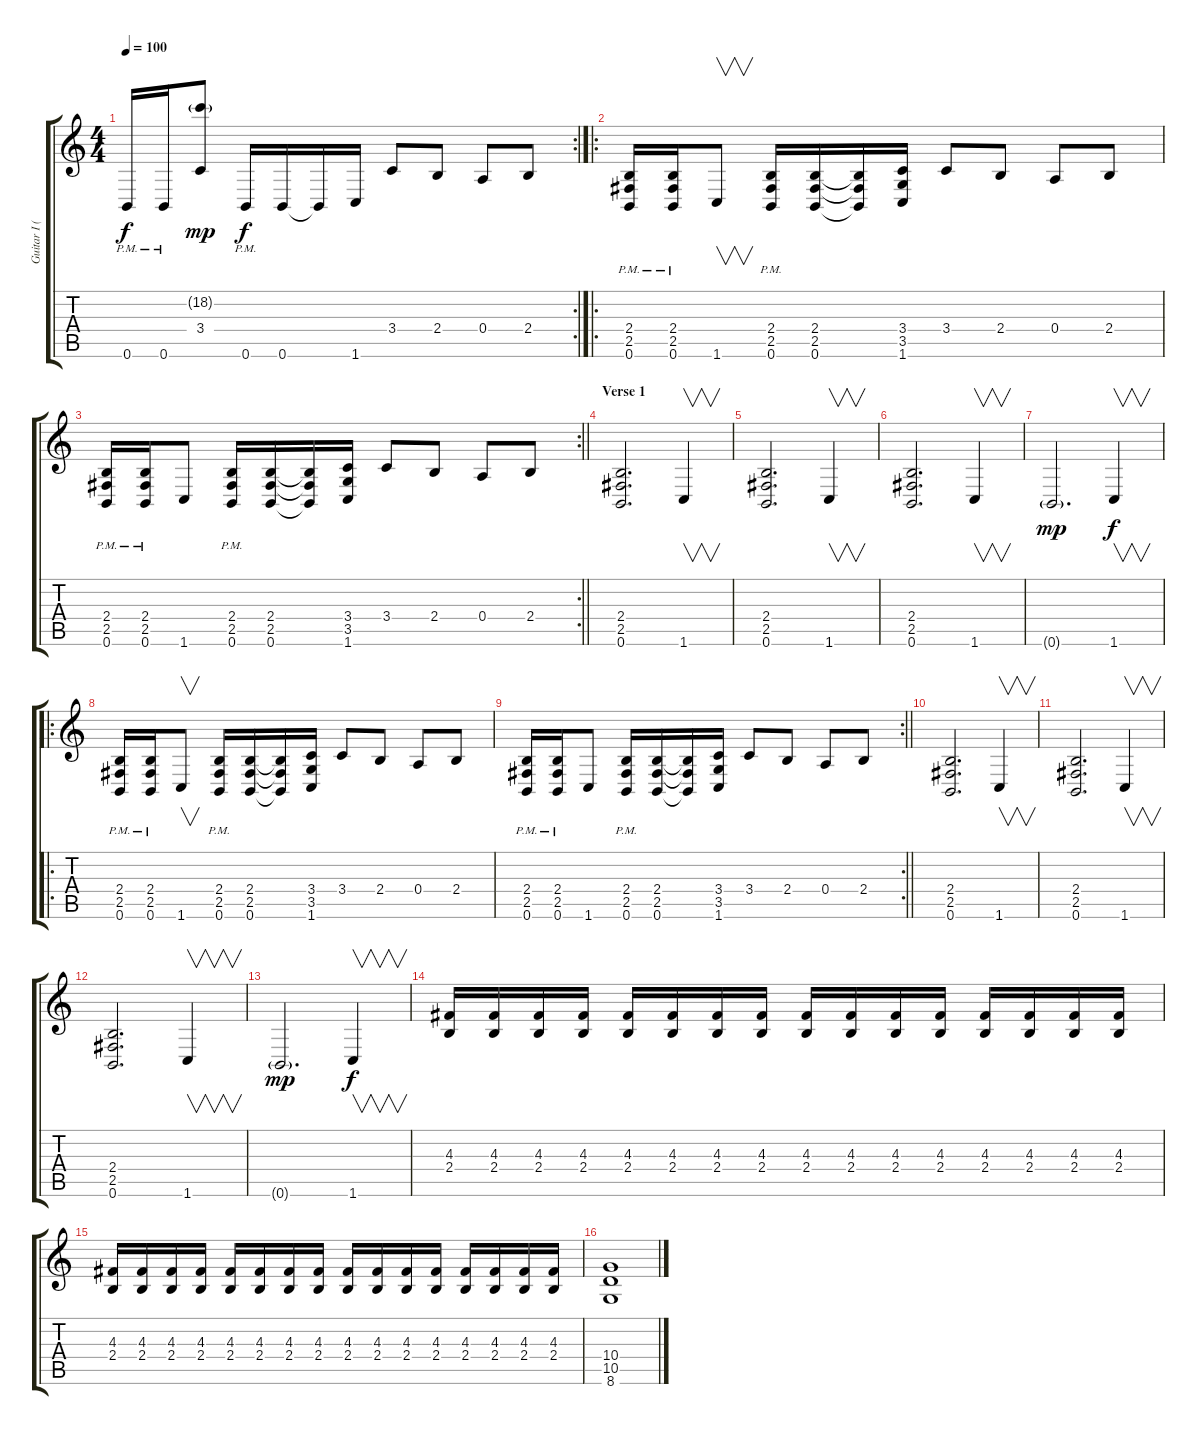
\track ("Guitar I (Halász Ferenc)" "Guitar I (") {instrument distortionguitar}
\staff {score tabs}
\tuning (B3 Gb3 D3 A2 E2 B1) {hide}
\rc 2
\ts (4 4)
\tempo 100
\clef g2
\ks c
0.6{pm}.16{dy f} 0.6{pm}.16 (18.2{g} 3.4).8{dy mp} 0.6{pm}.16{dy f} 0.6.16 0.6{t}.16 1.6.16 3.4.8 2.4.8 0.4.8 2.4.8 |
\ro
(2.4{pm} 2.5{pm} 0.6{pm}).16 (2.4{pm} 2.5{pm} 0.6{pm}).16 1.6.8{v} (2.4{pm} 2.5{pm} 0.6{pm}).16 (2.4 2.5 0.6).16 (2.4{t} 2.5{t} 0.6{t}).16 (3.4 3.5 1.6).16 3.4.8 2.4.8 0.4.8 2.4.8 |
\rc 2
\barLineRight lightlight
(2.4{pm} 2.5{pm} 0.6{pm}).16 (2.4{pm} 2.5{pm} 0.6{pm}).16 1.6.8 (2.4{pm} 2.5{pm} 0.6{pm}).16 (2.4 2.5 0.6).16 (2.4{t} 2.5{t} 0.6{t}).16 (3.4 3.5 1.6).16 3.4.8 2.4.8 0.4.8 2.4.8 |
\section ("" "Verse 1")
(2.4 2.5 0.6).2{d} 1.6.4{v} |
(2.4 2.5 0.6).2{d} 1.6.4{v} |
(2.4 2.5 0.6).2{d} 1.6.4{v} |
0.6{g}.2{d dy mp} 1.6.4{v dy f} |
\ro
(2.4{pm} 2.5{pm} 0.6{pm}).16 (2.4{pm} 2.5{pm} 0.6{pm}).16 1.6.8{v} (2.4{pm} 2.5{pm} 0.6{pm}).16 (2.4 2.5 0.6).16 (2.4{t} 2.5{t} 0.6{t}).16 (3.4 3.5 1.6).16 3.4.8 2.4.8 0.4.8 2.4.8 |
\rc 2
\barLineRight lightlight
(2.4{pm} 2.5{pm} 0.6{pm}).16 (2.4{pm} 2.5{pm} 0.6{pm}).16 1.6.8 (2.4{pm} 2.5{pm} 0.6{pm}).16 (2.4 2.5 0.6).16 (2.4{t} 2.5{t} 0.6{t}).16 (3.4 3.5 1.6).16 3.4.8 2.4.8 0.4.8 2.4.8 |
(2.4 2.5 0.6).2{d} 1.6.4{v} |
(2.4 2.5 0.6).2{d} 1.6.4{v} |
(2.4 2.5 0.6).2{d} 1.6.4{v} |
0.6{g}.2{d dy mp} 1.6.4{v dy f} |
(4.3 2.4).16 (4.3 2.4).16 (4.3 2.4).16 (4.3 2.4).16 (4.3 2.4).16 (4.3 2.4).16 (4.3 2.4).16 (4.3 2.4).16 (4.3 2.4).16 (4.3 2.4).16 (4.3 2.4).16 (4.3 2.4).16 (4.3 2.4).16 (4.3 2.4).16 (4.3 2.4).16 (4.3 2.4).16 |
(4.3 2.4).16 (4.3 2.4).16 (4.3 2.4).16 (4.3 2.4).16 (4.3 2.4).16 (4.3 2.4).16 (4.3 2.4).16 (4.3 2.4).16 (4.3 2.4).16 (4.3 2.4).16 (4.3 2.4).16 (4.3 2.4).16 (4.3 2.4).16 (4.3 2.4).16 (4.3 2.4).16 (4.3 2.4).16 |
(10.4 10.5 8.6).1
